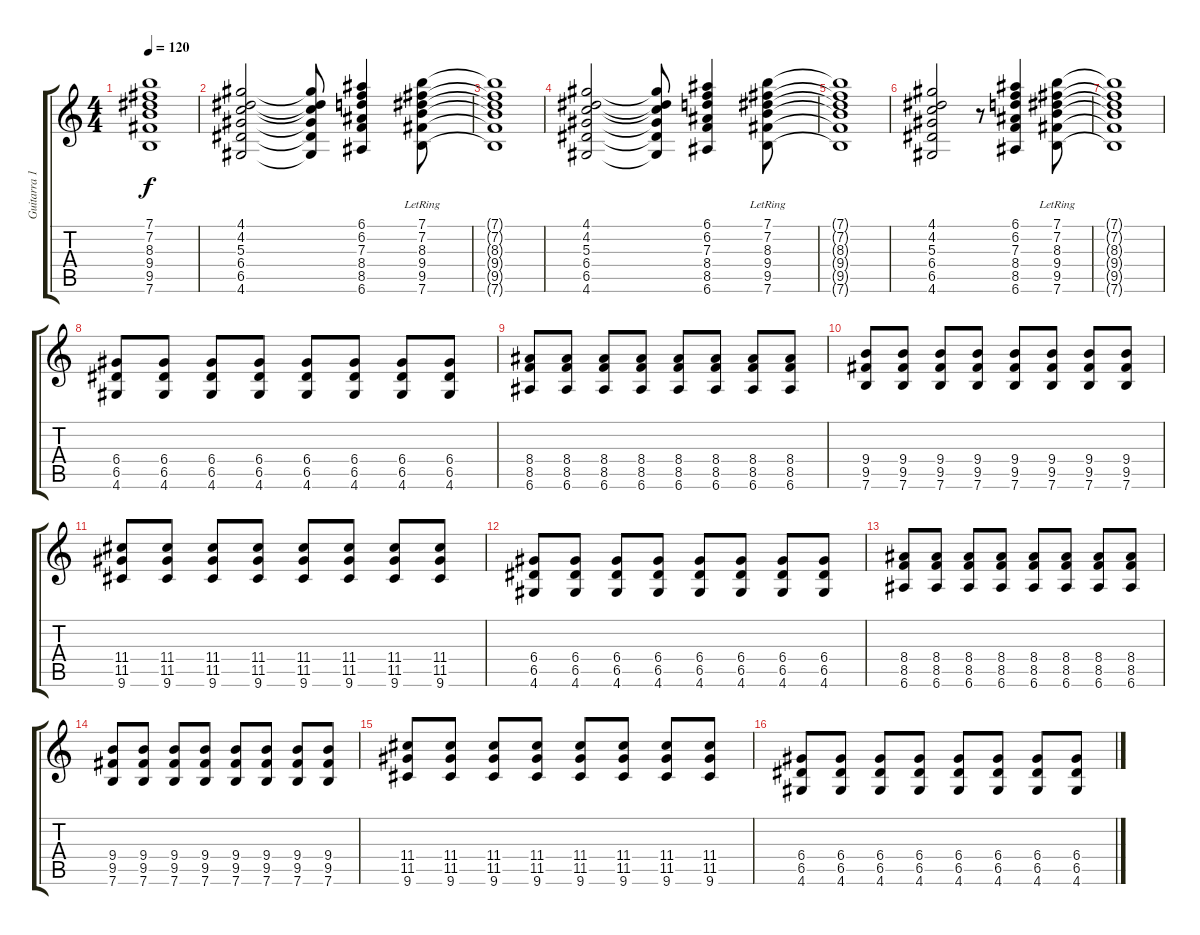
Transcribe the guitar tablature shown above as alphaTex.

\track ("Guitarra 1" "Guitarra 1") {instrument electricguitarclean}
\staff {score tabs}
\tuning (E4 B3 G3 D3 A2 E2) {hide}
\ts (4 4)
\tempo 120
\clef g2
\ks c
(7.1{t} 7.2{t} 8.3{t} 9.4{t} 9.5{t} 7.6{t}).1{dy f} |
(4.1 4.2 5.3 6.4 6.5 4.6).2 (4.1{t} 4.2{t} 5.3{t} 6.4{t} 6.5{t} 4.6{t}).8 (6.1 6.2 7.3 8.4 8.5 6.6).4 (7.1{lr} 7.2 8.3 9.4 9.5 7.6).8 |
(7.1{t} 7.2{t} 8.3{t} 9.4{t} 9.5{t} 7.6{t}).1 |
(4.1 4.2 5.3 6.4 6.5 4.6).2 (4.1{t} 4.2{t} 5.3{t} 6.4{t} 6.5{t} 4.6{t}).8 (6.1 6.2 7.3 8.4 8.5 6.6).4 (7.1{lr} 7.2 8.3 9.4 9.5 7.6).8 |
(7.1{t} 7.2{t} 8.3{t} 9.4{t} 9.5{t} 7.6{t}).1 |
(4.1 4.2 5.3 6.4 6.5 4.6).2 r.8 (6.1 6.2 7.3 8.4 8.5 6.6).4 (7.1{lr} 7.2 8.3 9.4 9.5 7.6).8 |
(7.1{t} 7.2{t} 8.3{t} 9.4{t} 9.5{t} 7.6{t}).1 |
(6.4 6.5 4.6).8 (6.4 6.5 4.6).8 (6.4 6.5 4.6).8 (6.4 6.5 4.6).8 (6.4 6.5 4.6).8 (6.4 6.5 4.6).8 (6.4 6.5 4.6).8 (6.4 6.5 4.6).8 |
(8.4 8.5 6.6).8 (8.4 8.5 6.6).8 (8.4 8.5 6.6).8 (8.4 8.5 6.6).8 (8.4 8.5 6.6).8 (8.4 8.5 6.6).8 (8.4 8.5 6.6).8 (8.4 8.5 6.6).8 |
(9.4 9.5 7.6).8 (9.4 9.5 7.6).8 (9.4 9.5 7.6).8 (9.4 9.5 7.6).8 (9.4 9.5 7.6).8 (9.4 9.5 7.6).8 (9.4 9.5 7.6).8 (9.4 9.5 7.6).8 |
(11.4 11.5 9.6).8 (11.4 11.5 9.6).8 (11.4 11.5 9.6).8 (11.4 11.5 9.6).8 (11.4 11.5 9.6).8 (11.4 11.5 9.6).8 (11.4 11.5 9.6).8 (11.4 11.5 9.6).8 |
(6.4 6.5 4.6).8 (6.4 6.5 4.6).8 (6.4 6.5 4.6).8 (6.4 6.5 4.6).8 (6.4 6.5 4.6).8 (6.4 6.5 4.6).8 (6.4 6.5 4.6).8 (6.4 6.5 4.6).8 |
(8.4 8.5 6.6).8 (8.4 8.5 6.6).8 (8.4 8.5 6.6).8 (8.4 8.5 6.6).8 (8.4 8.5 6.6).8 (8.4 8.5 6.6).8 (8.4 8.5 6.6).8 (8.4 8.5 6.6).8 |
(9.4 9.5 7.6).8 (9.4 9.5 7.6).8 (9.4 9.5 7.6).8 (9.4 9.5 7.6).8 (9.4 9.5 7.6).8 (9.4 9.5 7.6).8 (9.4 9.5 7.6).8 (9.4 9.5 7.6).8 |
(11.4 11.5 9.6).8 (11.4 11.5 9.6).8 (11.4 11.5 9.6).8 (11.4 11.5 9.6).8 (11.4 11.5 9.6).8 (11.4 11.5 9.6).8 (11.4 11.5 9.6).8 (11.4 11.5 9.6).8 |
(6.4 6.5 4.6).8 (6.4 6.5 4.6).8 (6.4 6.5 4.6).8 (6.4 6.5 4.6).8 (6.4 6.5 4.6).8 (6.4 6.5 4.6).8 (6.4 6.5 4.6).8 (6.4 6.5 4.6).8
